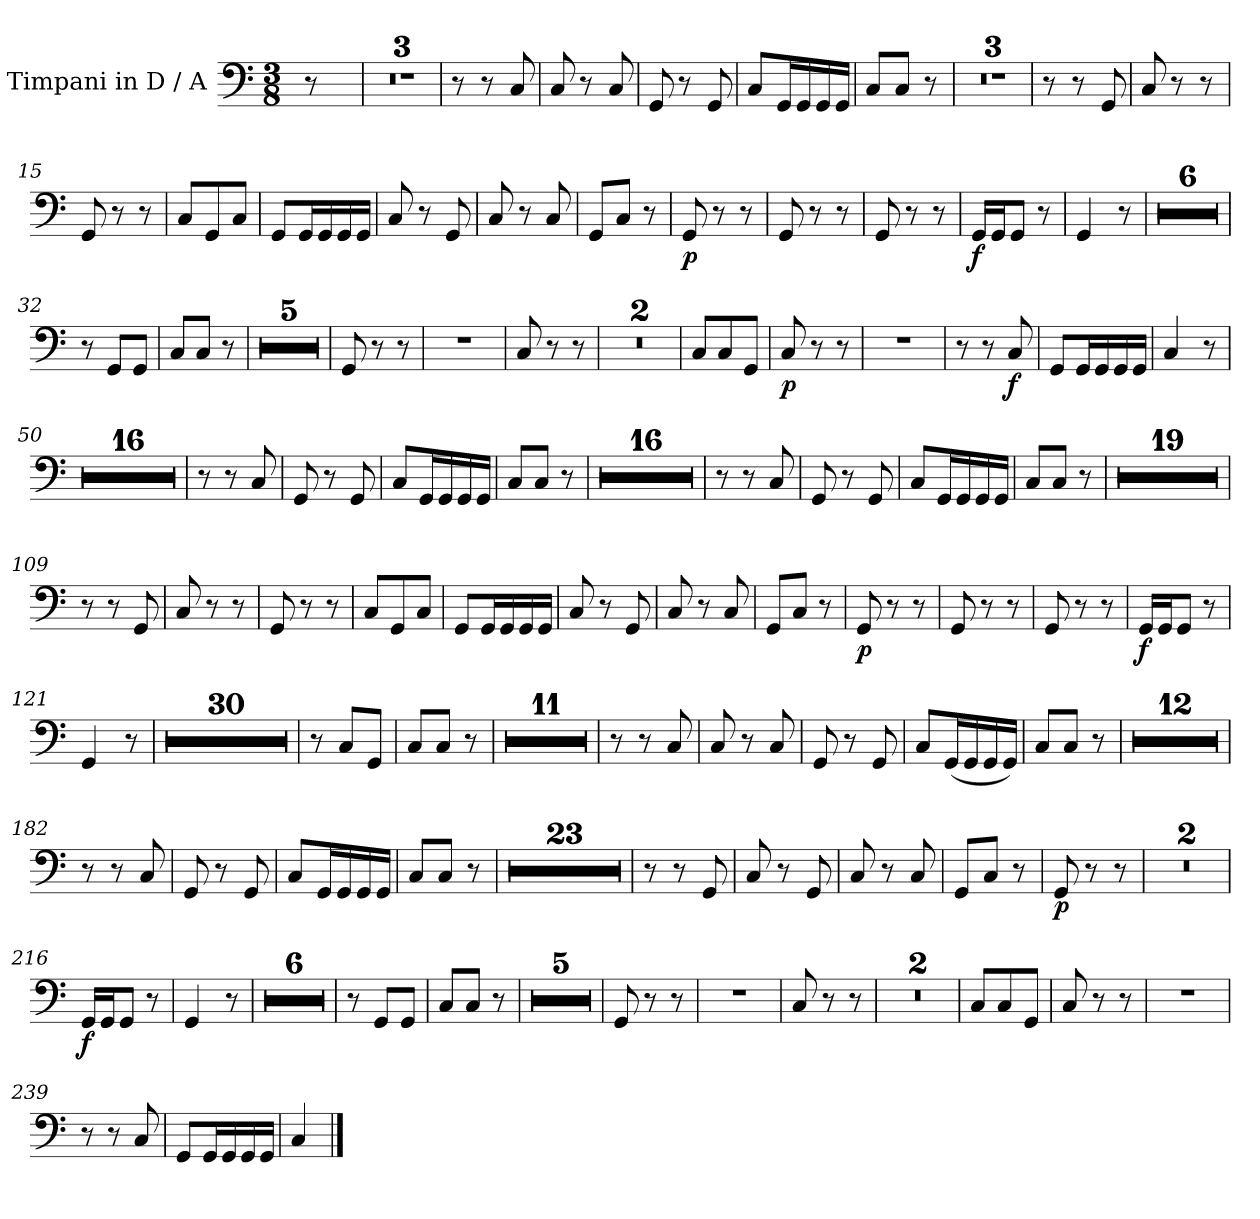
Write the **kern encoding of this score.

**kern	**dynam
*part1	*part1
*staff1	*staff1
*I"Timpani in D / A	*
*I'Timp. in D/A	*
*clefF4	*
*ITrd-1c-2	*
*k[f#c#]	*
*M3/8	*
=1	=1
8r	.
=2	=2
4.r	.
=3	=3
4.r	.
=4	=4
4.r	.
=5	=5
8r	.
8r	.
8D/	.
=6	=6
8D/	.
8r	.
8D/	.
!!LO:LB:g=z
=7	=7
8AA/	.
8r	.
8AA/	.
=8	=8
8D/L	.
16AA/L	.
16AA/	.
16AA/	.
16AA/JJ	.
=9	=9
8D/L	.
8D/J	.
8r	.
=10	=10
4.r	.
=11	=11
4.r	.
=12	=12
4.r	.
!!LO:LB:g=z
=13	=13
8r	.
8r	.
8AA/	.
=14	=14
8D/	.
8r	.
8r	.
=15	=15
8AA/	.
8r	.
8r	.
=16	=16
8D/L	.
8AA/	.
8D/J	.
=17	=17
8AA/L	.
16AA/L	.
16AA/	.
16AA/	.
16AA/JJ	.
=18	=18
8D/	.
8r	.
8AA/	.
=19	=19
8D/	.
8r	.
8D/	.
!!LO:LB:g=z
=20	=20
8AA/L	.
8D/J	.
8r	.
=21	=21
!	!LO:DY:b
8AA/	p
8r	.
8r	.
=22	=22
8AA/	.
8r	.
8r	.
=23	=23
8AA/	.
8r	.
8r	.
=24	=24
!	!LO:DY:b
16AA/LL	f
16AA/J	.
8AA/J	.
8r	.
=25	=25
4AA/	.
8r	.
!!LO:LB:g=z
=26	=26
4.r	.
=27	=27
4.r	.
=28	=28
4.r	.
=29	=29
4.r	.
=30	=30
4.r	.
=31	=31
4.r	.
=32	=32
8r	.
8AA/L	.
8AA/J	.
=33	=33
8D/L	.
8D/J	.
8r	.
=34	=34
4.r	.
=35	=35
4.r	.
=36	=36
4.r	.
=37	=37
4.r	.
=38	=38
4.r	.
!!LO:LB:g=z
=39	=39
8AA/	.
8r	.
8r	.
=40	=40
4.r	.
!!LO:LB:g=z
=41	=41
8D/	.
8r	.
8r	.
=42	=42
4.r	.
=43	=43
4.r	.
=44	=44
8D/L	.
8D/	.
8AA/J	.
=45	=45
!	!LO:DY:b
8D/	p
8r	.
8r	.
=46	=46
4.r	.
=47	=47
8r	.
8r	.
!	!LO:DY:b
8D/	f
=48	=48
8AA/L	.
16AA/L	.
16AA/	.
16AA/	.
16AA/JJ	.
=49	=49
4D/	.
8r	.
!!LO:LB:g=z
=50	=50
4.r	.
=51	=51
4.r	.
=52	=52
4.r	.
=53	=53
4.r	.
=54	=54
4.r	.
=55	=55
4.r	.
=56	=56
4.r	.
=57	=57
4.r	.
=58	=58
4.r	.
=59	=59
4.r	.
=60	=60
4.r	.
=61	=61
4.r	.
=62	=62
4.r	.
=63	=63
4.r	.
!!LO:LB:g=z
=64	=64
4.r	.
=65	=65
4.r	.
=66	=66
8r	.
8r	.
8D/	.
=67	=67
8AA/	.
8r	.
8AA/	.
=68	=68
8D/L	.
16AA/L	.
16AA/	.
16AA/	.
16AA/JJ	.
=69	=69
8D/L	.
8D/J	.
8r	.
!!LO:LB:g=z
=70	=70
4.r	.
=71	=71
4.r	.
=72	=72
4.r	.
=73	=73
4.r	.
=74	=74
4.r	.
=75	=75
4.r	.
=76	=76
4.r	.
=77	=77
4.r	.
=78	=78
4.r	.
=79	=79
4.r	.
=80	=80
4.r	.
=81	=81
4.r	.
=82	=82
4.r	.
=83	=83
4.r	.
!!LO:LB:g=z
=84	=84
4.r	.
=85	=85
4.r	.
=86	=86
8r	.
8r	.
8D/	.
=87	=87
8AA/	.
8r	.
8AA/	.
=88	=88
8D/L	.
16AA/L	.
16AA/	.
16AA/	.
16AA/JJ	.
=89	=89
8D/L	.
8D/J	.
8r	.
!!LO:LB:g=z
=90	=90
4.r	.
=91	=91
4.r	.
=92	=92
4.r	.
=93	=93
4.r	.
=94	=94
4.r	.
=95	=95
4.r	.
=96	=96
4.r	.
=97	=97
4.r	.
=98	=98
4.r	.
=99	=99
4.r	.
=100	=100
4.r	.
=101	=101
4.r	.
=102	=102
4.r	.
=103	=103
4.r	.
!!LO:PB:g=z
=104	=104
4.r	.
=105	=105
4.r	.
=106	=106
4.r	.
=107	=107
4.r	.
=108	=108
4.r	.
=109	=109
8r	.
8r	.
8AA/	.
=110	=110
8D/	.
8r	.
8r	.
=111	=111
8AA/	.
8r	.
8r	.
=112	=112
8D/L	.
8AA/	.
8D/J	.
=113	=113
8AA/L	.
16AA/L	.
16AA/	.
16AA/	.
16AA/JJ	.
!!LO:LB:g=z
=114	=114
8D/	.
8r	.
8AA/	.
!!LO:LB:g=z
=115	=115
8D/	.
8r	.
8D/	.
=116	=116
8AA/L	.
8D/J	.
8r	.
=117	=117
!	!LO:DY:b
8AA/	p
8r	.
8r	.
=118	=118
8AA/	.
8r	.
8r	.
=119	=119
8AA/	.
8r	.
8r	.
=120	=120
!	!LO:DY:b
16AA/LL	f
16AA/J	.
8AA/J	.
8r	.
=121	=121
4AA/	.
8r	.
!!LO:LB:g=z
=122	=122
4.r	.
=123	=123
4.r	.
=124	=124
4.r	.
=125	=125
4.r	.
=126	=126
4.r	.
=127	=127
4.r	.
=128	=128
4.r	.
=129	=129
4.r	.
=130	=130
4.r	.
=131	=131
4.r	.
=132	=132
4.r	.
=133	=133
4.r	.
=134	=134
4.r	.
=135	=135
4.r	.
!!LO:LB:g=z
=136	=136
4.r	.
=137	=137
4.r	.
=138	=138
4.r	.
=139	=139
4.r	.
=140	=140
4.r	.
=141	=141
4.r	.
=142	=142
4.r	.
=143	=143
4.r	.
=144	=144
4.r	.
=145	=145
4.r	.
=146	=146
4.r	.
=147	=147
4.r	.
=148	=148
4.r	.
=149	=149
4.r	.
!!LO:LB:g=z
=150	=150
4.r	.
=151	=151
4.r	.
=152	=152
8r	.
8D/L	.
8AA/J	.
=153	=153
8D/L	.
8D/J	.
8r	.
=154	=154
4.r	.
=155	=155
4.r	.
=156	=156
4.r	.
=157	=157
4.r	.
=158	=158
4.r	.
=159	=159
4.r	.
=160	=160
4.r	.
=161	=161
4.r	.
=162	=162
4.r	.
!!LO:LB:g=z
=163	=163
4.r	.
=164	=164
4.r	.
=165	=165
8r	.
8r	.
8D/	.
=166	=166
8D/	.
8r	.
8D/	.
!!LO:LB:g=z
=167	=167
8AA/	.
8r	.
8AA/	.
=168	=168
8D/L	.
(16AA/L	.
16AA/	.
16AA/	.
16AA/JJ)	.
=169	=169
8D/L	.
8D/J	.
8r	.
=170	=170
4.r	.
=171	=171
4.r	.
=172	=172
4.r	.
=173	=173
4.r	.
=174	=174
4.r	.
=175	=175
4.r	.
=176	=176
4.r	.
=177	=177
4.r	.
!!LO:LB:g=z
=178	=178
4.r	.
=179	=179
4.r	.
=180	=180
4.r	.
=181	=181
4.r	.
=182	=182
8r	.
8r	.
8D/	.
!!LO:LB:g=z
=183	=183
8AA/	.
8r	.
8AA/	.
=184	=184
8D/L	.
16AA/L	.
16AA/	.
16AA/	.
16AA/JJ	.
=185	=185
8D/L	.
8D/J	.
8r	.
=186	=186
4.r	.
=187	=187
4.r	.
=188	=188
4.r	.
=189	=189
4.r	.
=190	=190
4.r	.
=191	=191
4.r	.
=192	=192
4.r	.
=193	=193
4.r	.
!!LO:LB:g=z
=194	=194
4.r	.
=195	=195
4.r	.
=196	=196
4.r	.
=197	=197
4.r	.
=198	=198
4.r	.
=199	=199
4.r	.
=200	=200
4.r	.
=201	=201
4.r	.
=202	=202
4.r	.
=203	=203
4.r	.
=204	=204
4.r	.
=205	=205
4.r	.
=206	=206
4.r	.
=207	=207
4.r	.
!!LO:LB:g=z
=208	=208
4.r	.
=209	=209
8r	.
8r	.
8AA/	.
!!LO:LB:g=z
=210	=210
8D/	.
8r	.
8AA/	.
=211	=211
8D/	.
8r	.
8D/	.
=212	=212
8AA/L	.
8D/J	.
8r	.
=213	=213
!	!LO:DY:b
8AA/	p
8r	.
8r	.
=214	=214
4.r	.
=215	=215
4.r	.
=216	=216
!	!LO:DY:b
16AA/LL	f
16AA/J	.
8AA/J	.
8r	.
=217	=217
4AA/	.
8r	.
=218	=218
4.r	.
=219	=219
4.r	.
=220	=220
4.r	.
!!LO:PB:g=z
=221	=221
4.r	.
=222	=222
4.r	.
=223	=223
4.r	.
!!LO:LB:g=z
=224	=224
8r	.
8AA/L	.
8AA/J	.
=225	=225
8D/L	.
8D/J	.
8r	.
=226	=226
4.r	.
=227	=227
4.r	.
=228	=228
4.r	.
=229	=229
4.r	.
=230	=230
4.r	.
=231	=231
8AA/	.
8r	.
8r	.
=232	=232
4.r	.
=233	=233
8D/	.
8r	.
8r	.
=234	=234
4.r	.
=235	=235
4.r	.
!!LO:LB:g=z
=236	=236
8D/L	.
8D/	.
8AA/J	.
=237	=237
8D/	.
8r	.
8r	.
=238	=238
4.r	.
=239	=239
8r	.
8r	.
8D/	.
=240	=240
8AA/L	.
16AA/L	.
16AA/	.
16AA/	.
16AA/JJ	.
=241	=241
4D>/	.
==	==
*-	*-
